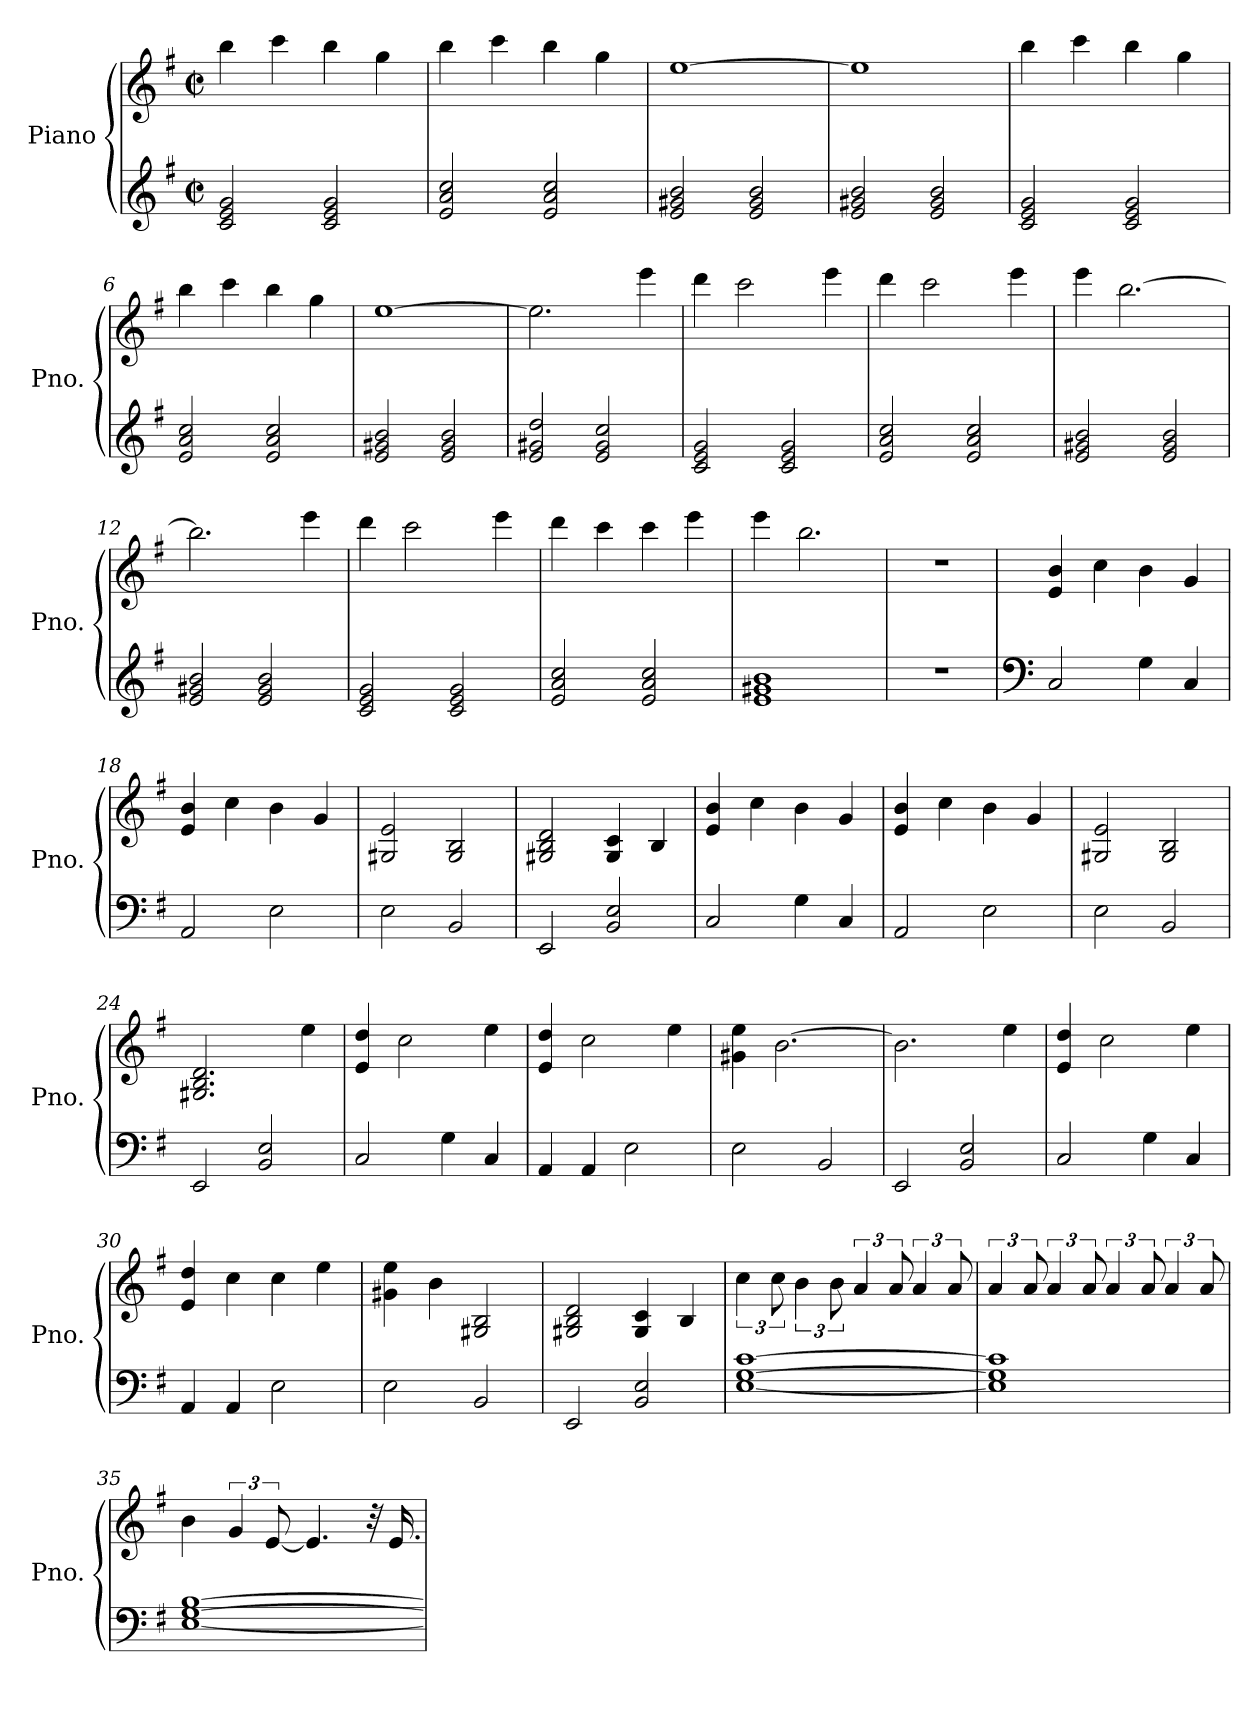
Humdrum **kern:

**kern	**kern
*part1	*part1
*staff2	*staff1
*I"Piano	*
*I'Pno.	*
*clefG2	*clefG2
*k[f#]	*k[f#]
*M2/2	*M2/2
*met(c|)	*met(c|)
*MM180	*MM180
=1	=1
2c/ 2e/ 2g/	4bb\
.	4ccc\
2c/ 2e/ 2g/	4bb\
.	4gg\
=2	=2
2e/ 2a/ 2cc/	4bb\
.	4ccc\
2e/ 2a/ 2cc/	4bb\
.	4gg\
=3	=3
2e/ 2g#X/ 2b/	[1ee
2e/ 2g#/ 2b/	.
=4	=4
2e/ 2g#X/ 2b/	1ee]
2e/ 2g#/ 2b/	.
=5	=5
2c/ 2e/ 2g/	4bb\
.	4ccc\
2c/ 2e/ 2g/	4bb\
.	4gg\
=6	=6
2e/ 2a/ 2cc/	4bb\
.	4ccc\
2e/ 2a/ 2cc/	4bb\
.	4gg\
=7	=7
2e/ 2g#X/ 2b/	[1ee
2e/ 2g#/ 2b/	.
=8	=8
2e/ 2g#X/ 2dd/	2.ee\]
2e/ 2g#/ 2cc/	.
.	4eee\
=9	=9
2c/ 2e/ 2g/	4ddd\
.	2ccc\
2c/ 2e/ 2g/	.
.	4eee\
!!LO:LB:g=z
=10	=10
2e/ 2a/ 2cc/	4ddd\
.	2ccc\
2e/ 2a/ 2cc/	.
.	4eee\
=11	=11
2e/ 2g#X/ 2b/	4eee\
.	[2.bb\
2e/ 2g#/ 2b/	.
=12	=12
2e/ 2g#X/ 2b/	2.bb\]
2e/ 2g#/ 2b/	.
.	4eee\
=13	=13
2c/ 2e/ 2g/	4ddd\
.	2ccc\
2c/ 2e/ 2g/	.
.	4eee\
=14	=14
2e/ 2a/ 2cc/	4ddd\
.	4ccc\
2e/ 2a/ 2cc/	4ccc\
.	4eee\
=15	=15
1e 1g#X 1b	4eee\
.	2.bb\
=16	=16
1r	1r
=17	=17
*clefF4	*
2C/	4e/ 4b/
.	4cc\
4G\	4b\
4C/	4g/
=18	=18
2AA/	4e/ 4b/
.	4cc\
2E\	4b\
.	4g/
=19	=19
2E\	2G#X/ 2e/
2BB/	2G#/ 2B/
!!LO:LB:g=z
=20	=20
2EE/	2G#X/ 2B/ 2d/
2BB/ 2E/	4G#/ 4c/
.	4B/
=21	=21
2C/	4e/ 4b/
.	4cc\
4G\	4b\
4C/	4g/
=22	=22
2AA/	4e/ 4b/
.	4cc\
2E\	4b\
.	4g/
=23	=23
2E\	2G#X/ 2e/
2BB/	2G#/ 2B/
=24	=24
2EE/	2.G#X/ 2.B/ 2.d/
2BB/ 2E/	.
.	4ee\
=25	=25
2C/	4e/ 4dd/
.	2cc\
4G\	.
4C/	4ee\
=26	=26
4AA/	4e/ 4dd/
4AA/	2cc\
2E\	.
.	4ee\
=27	=27
2E\	4g#X\ 4ee\
.	[2.b\
2BB/	.
=28	=28
2EE/	2.b\]
2BB/ 2E/	.
.	4ee\
=29	=29
2C/	4e/ 4dd/
.	2cc\
4G\	.
4C/	4ee\
!!LO:LB:g=z
=30	=30
4AA/	4e/ 4dd/
4AA/	4cc\
2E\	4cc\
.	4ee\
=31	=31
2E\	4g#X\ 4ee\
.	4b\
2BB/	2G#X/ 2B/
=32	=32
2EE/	2G#X/ 2B/ 2d/
2BB/ 2E/	4G#/ 4c/
.	4B/
=33	=33
[1E [1G [1c	6cc\
.	12cc\
.	6b\
.	12b\
.	6a/
.	12a/
.	6a/
.	12a/
=34	=34
1E] 1G] 1c]	6a/
.	12a/
.	6a/
.	12a/
.	6a/
.	12a/
.	6a/
.	12a/
=35	=35
[1E [1G [1B	4b\
.	6g/
.	[12e/
.	4.e/]
.	32r
.	16.e/
=	=
*-	*-
